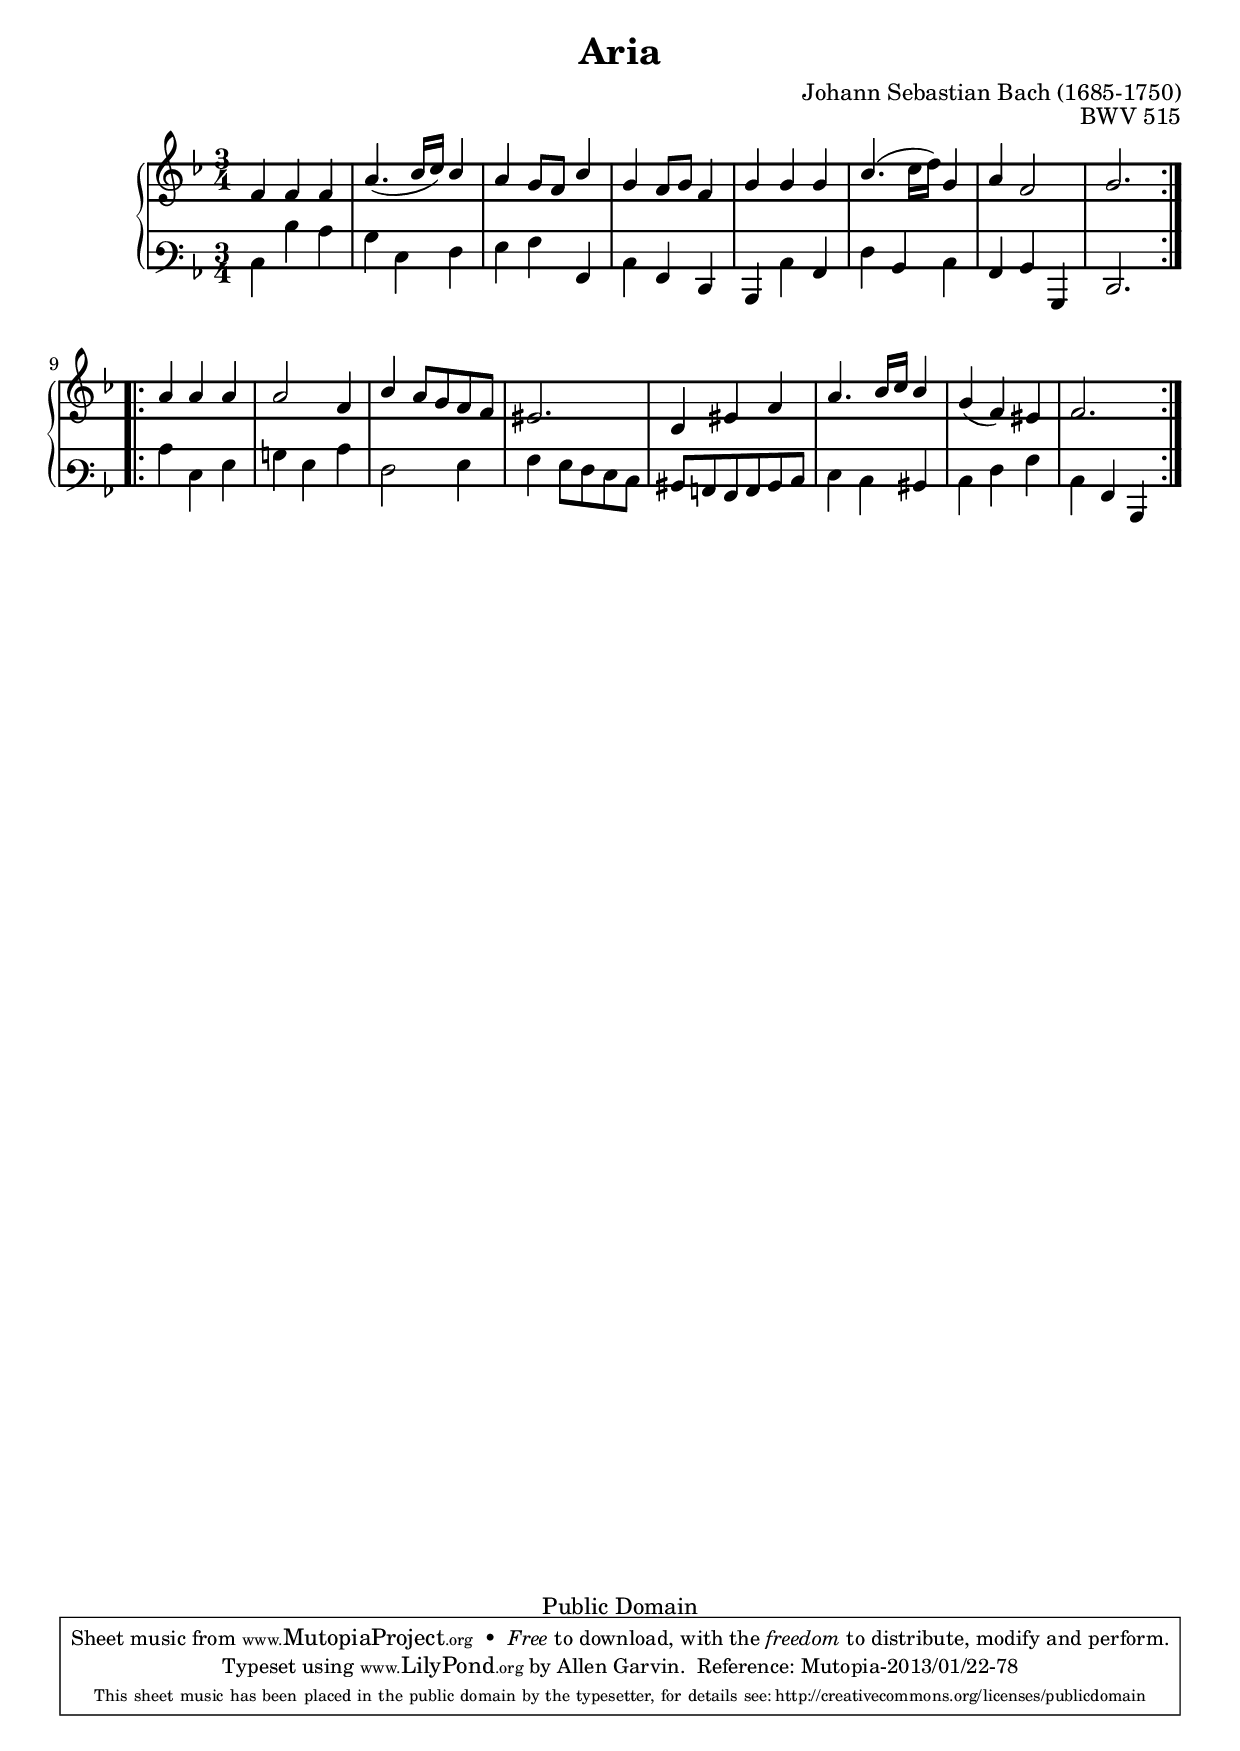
\header {
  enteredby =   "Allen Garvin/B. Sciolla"
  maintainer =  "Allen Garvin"
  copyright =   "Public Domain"
  filename =  "anna-magdalena-20a.ly"
  title =   "Aria"
  opus =  "BWV 515"
  composer =  "Johann Sebastian Bach (1685-1750)"
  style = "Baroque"
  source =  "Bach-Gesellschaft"

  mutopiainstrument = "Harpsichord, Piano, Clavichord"
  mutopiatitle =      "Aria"
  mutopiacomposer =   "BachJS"
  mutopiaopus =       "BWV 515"
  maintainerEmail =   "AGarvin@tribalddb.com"

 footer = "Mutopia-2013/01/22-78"
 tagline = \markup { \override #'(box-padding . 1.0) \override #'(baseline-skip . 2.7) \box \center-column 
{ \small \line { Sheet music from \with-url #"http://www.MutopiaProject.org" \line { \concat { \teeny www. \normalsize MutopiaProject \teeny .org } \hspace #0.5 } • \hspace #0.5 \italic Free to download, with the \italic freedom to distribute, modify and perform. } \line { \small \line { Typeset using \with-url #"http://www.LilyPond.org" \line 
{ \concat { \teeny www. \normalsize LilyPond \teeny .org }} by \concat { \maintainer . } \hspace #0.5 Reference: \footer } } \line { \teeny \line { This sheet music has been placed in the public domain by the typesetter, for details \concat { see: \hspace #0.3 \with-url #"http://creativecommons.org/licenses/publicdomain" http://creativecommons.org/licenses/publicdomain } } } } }
}

\version "2.18.2"

\include "english.ly"

voiceone =  \relative c' {
  \key d \minor
  \time 3/4
  \clef "treble"

  \repeat "volta" 2 {
    d4 d d |
    g4.(  a16[  bf)] a4 |
    g  f8[ e] a4 |
    f  e8[ f] d4 |
    f f f |
    a4.(  bf16[  c)] f,4 |
    g e2 |
    f2. |
  }
  \repeat "volta" 2 {
    g4 g g |
    g2 e4 |
    a  g8[ f e d] |
    cs2. |
    a4 cs e |
    g4.  a16[ bf] a4 |
    f(  d) cs |
    d2. |
  }
}

voicetwo =  \relative c {
  \clef "bass"
  \key d \minor
  \time 3/4

  \repeat "volta" 2 {
    d4 d' c |
    bf e, f |
    g a a, |
    d a f |
    d d' bf |
    f' c d |
    bf c c, |
    f2. |
  }
  \repeat "volta" 2 {
    c''4 e, g |
    b g c |
    f,2 g4 |
    a  g8[ f e d] |
     cs[ b a b cs d] |
    e4 d cs |
    d f a |
    d, a d, |
  }
}



\score {

   \context GrandStaff << 
    \context Staff = "one" <<
  \override Staff.StaffSymbol.line-positions = #'(-6.15 -6 -5.85 -3 0.85 1 1.15)
      \voiceone
    >>
    \context Staff = "two" <<
    \override Staff.StaffSymbol.line-positions = #'(-1.15 -1 -0.85 2 5.95 6 6.15)
      \voicetwo
    >>
  >>

  \layout{}
  
  \midi {}
}

